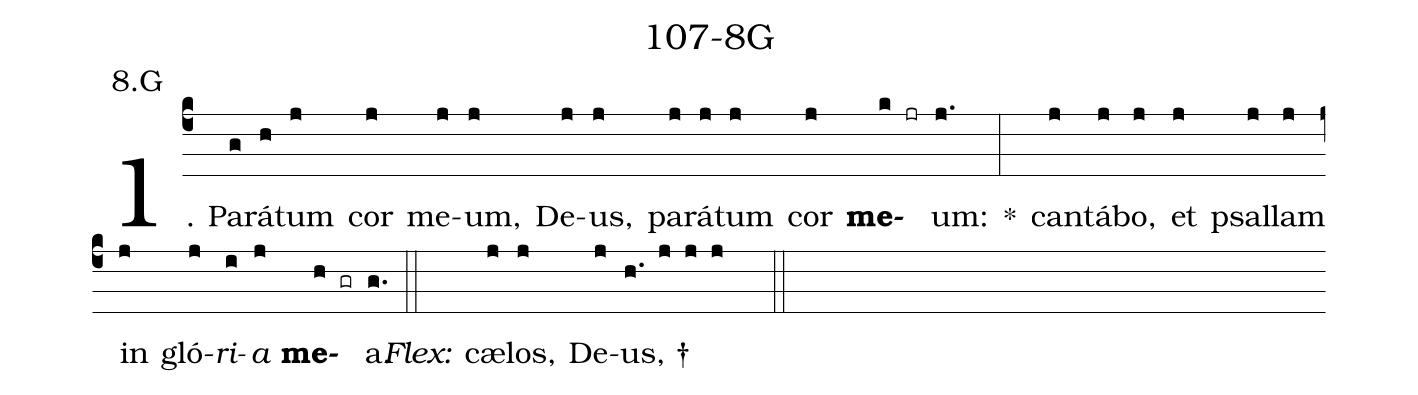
name: 107-8G;
annotation: 8.G;
%%
(c4)1. Pa(g)rá(h)tum(j) cor(j) me(j)um,(j) De(j)us,(j) pa(j)rá(j)tum(j) cor(j) <b>me</b>(k jr)um:(j.) *(:) can(j)tá(j)bo,(j) et(j) psal(j)lam(j) in(j) gló(j)<i>ri</i>(i)<i>a</i>(j) <b>me</b>(h gr)a.(g.) (::)
<i>Flex:</i>()  cæ(j)los,(j) De(j)us, †(h. j j j  ::)
